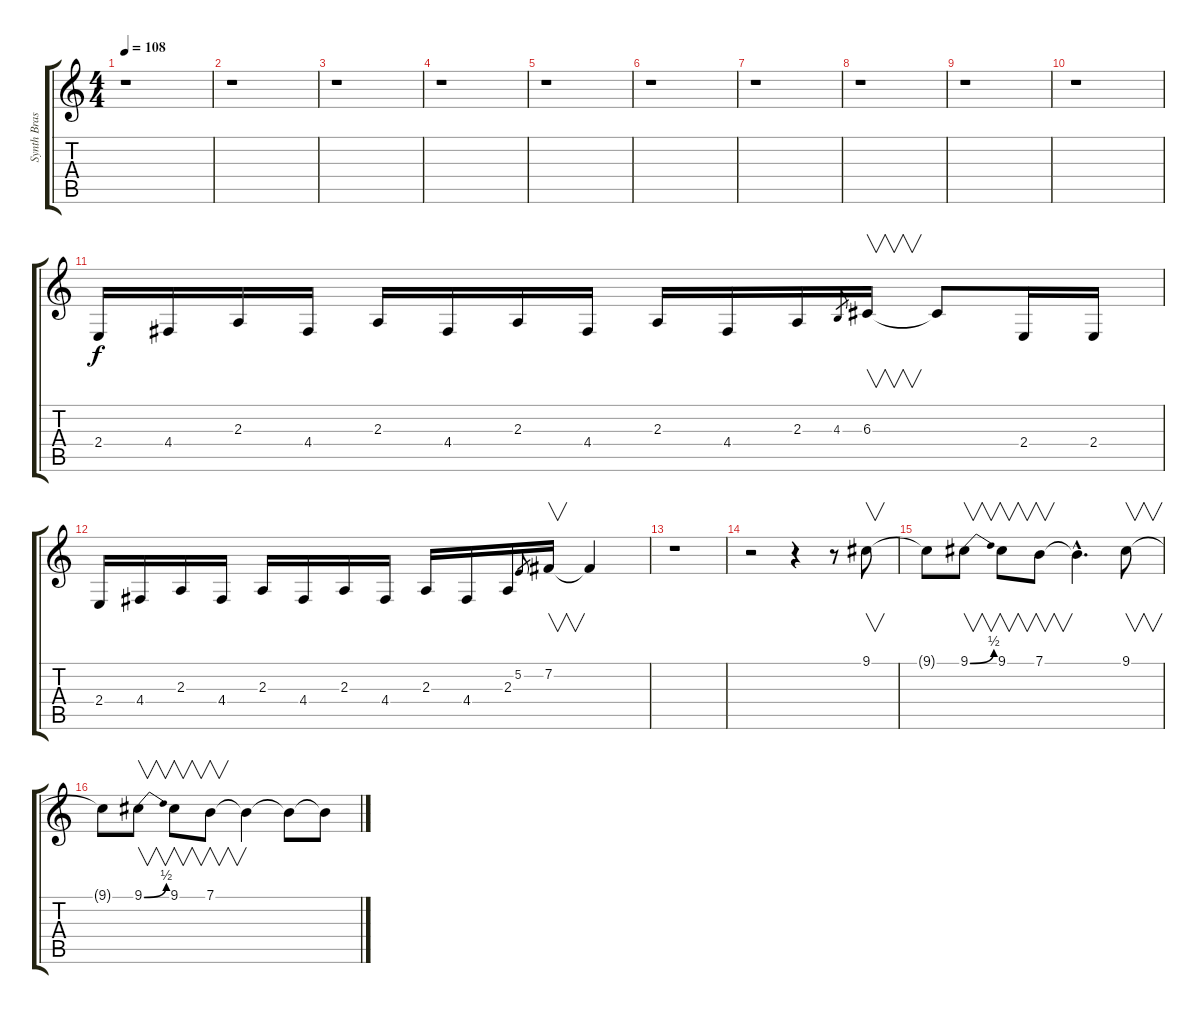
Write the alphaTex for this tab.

\track ("Synth Brass Section?" "Synth Bras") {instrument synthbrass2}
\staff {score tabs}
\tuning (E4 B3 G3 D3 A2 E2) {hide}
\ts (4 4)
\tempo 108
\clef g2
\ks c
r.1{dy f} |
r.1 |
r.1 |
r.1 |
r.1 |
r.1 |
r.1 |
r.1 |
r.1 |
r.1 |
2.4.16 4.4.16 2.3.16 4.4.16 2.3.16 4.4.16 2.3.16 4.4.16 2.3.16 4.4.16 2.3.16 4.3.8{gr} 6.3.16{v} 6.3{t}.8 2.4.16 2.4.16 |
2.4.16 4.4.16 2.3.16 4.4.16 2.3.16 4.4.16 2.3.16 4.4.16 2.3.16 4.4.16 2.3.16 5.2.8{gr} 7.2.16{v} 7.2{t}.4 |
r.1 |
r.2 r.4 r.8 9.1.8{v} |
9.1{t}.8 9.1{be (bend 0 0 60 2)}.8{v} 9.1.8{v} 7.1.8{v} 7.1{hac t}.4{d} 9.1.8{v} |
9.1{t}.8 9.1{be (bend 0 0 60 2)}.8{v} 9.1.8{v} 7.1.8{v} 7.1{t}.4 7.1{t}.8 7.1{t}.8
